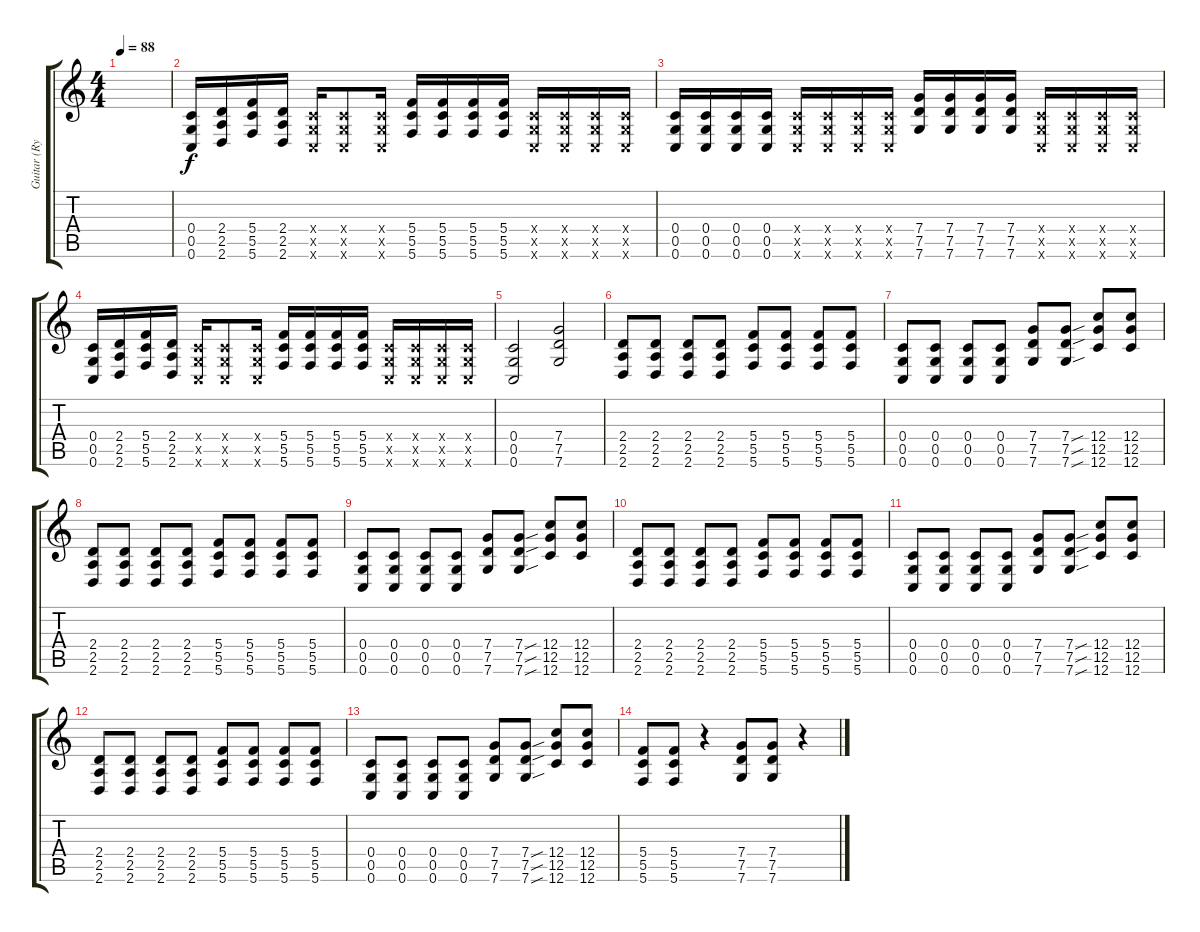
\track ("Guitar (Ryan P.)" "Guitar (Ry") {instrument electricguitarmuted}
\staff {score tabs}
\tuning (D4 A3 F3 C3 G2 C2) {hide}
\ts (4 4)
\tempo 88
\clef g2
\ks c
|
(0.4 0.5 0.6).16{volume 16 instrument distortionguitar} (2.4 2.5 2.6).16 (5.4 5.5 5.6).16 (2.4 2.5 2.6).16 (0.4{x} 0.5{x} 0.6{x}).16 (0.4{x} 0.5{x} 0.6{x}).8 (0.4{x} 0.5{x} 0.6{x}).16 (5.4 5.5 5.6).16 (5.4 5.5 5.6).16 (5.4 5.5 5.6).16 (5.4 5.5 5.6).16 (0.4{x} 0.5{x} 0.6{x}).16 (0.4{x} 0.5{x} 0.6{x}).16 (0.4{x} 0.5{x} 0.6{x}).16 (0.4{x} 0.5{x} 0.6{x}).16 |
(0.4 0.5 0.6).16 (0.4 0.5 0.6).16 (0.4 0.5 0.6).16 (0.4 0.5 0.6).16 (0.4{x} 0.5{x} 0.6{x}).16 (0.4{x} 0.5{x} 0.6{x}).16 (0.4{x} 0.5{x} 0.6{x}).16 (0.4{x} 0.5{x} 0.6{x}).16 (7.4 7.5 7.6).16 (7.4 7.5 7.6).16 (7.4 7.5 7.6).16 (7.4 7.5 7.6).16 (0.4{x} 0.5{x} 0.6{x}).16 (0.4{x} 0.5{x} 0.6{x}).16 (0.4{x} 0.5{x} 0.6{x}).16 (0.4{x} 0.5{x} 0.6{x}).16 |
(0.4 0.5 0.6).16{volume 16 instrument distortionguitar} (2.4 2.5 2.6).16 (5.4 5.5 5.6).16 (2.4 2.5 2.6).16 (0.4{x} 0.5{x} 0.6{x}).16 (0.4{x} 0.5{x} 0.6{x}).8 (0.4{x} 0.5{x} 0.6{x}).16 (5.4 5.5 5.6).16 (5.4 5.5 5.6).16 (5.4 5.5 5.6).16 (5.4 5.5 5.6).16 (0.4{x} 0.5{x} 0.6{x}).16 (0.4{x} 0.5{x} 0.6{x}).16 (0.4{x} 0.5{x} 0.6{x}).16 (0.4{x} 0.5{x} 0.6{x}).16 |
(0.4 0.5 0.6).2 (7.4 7.5 7.6).2 |
(2.4 2.5 2.6).8 (2.4 2.5 2.6).8 (2.4 2.5 2.6).8 (2.4 2.5 2.6).8 (5.4 5.5 5.6).8 (5.4 5.5 5.6).8 (5.4 5.5 5.6).8 (5.4 5.5 5.6).8 |
(0.4 0.5 0.6).8 (0.4 0.5 0.6).8 (0.4 0.5 0.6).8 (0.4 0.5 0.6).8 (7.4 7.5 7.6).8 (7.4{sou} 7.5{sou} 7.6{sou}).8 (12.4 12.5 12.6).8 (12.4 12.5 12.6).8 |
(2.4 2.5 2.6).8 (2.4 2.5 2.6).8 (2.4 2.5 2.6).8 (2.4 2.5 2.6).8 (5.4 5.5 5.6).8 (5.4 5.5 5.6).8 (5.4 5.5 5.6).8 (5.4 5.5 5.6).8 |
(0.4 0.5 0.6).8 (0.4 0.5 0.6).8 (0.4 0.5 0.6).8 (0.4 0.5 0.6).8 (7.4 7.5 7.6).8 (7.4{sou} 7.5{sou} 7.6{sou}).8 (12.4 12.5 12.6).8 (12.4 12.5 12.6).8 |
(2.4 2.5 2.6).8 (2.4 2.5 2.6).8 (2.4 2.5 2.6).8 (2.4 2.5 2.6).8 (5.4 5.5 5.6).8 (5.4 5.5 5.6).8 (5.4 5.5 5.6).8 (5.4 5.5 5.6).8 |
(0.4 0.5 0.6).8 (0.4 0.5 0.6).8 (0.4 0.5 0.6).8 (0.4 0.5 0.6).8 (7.4 7.5 7.6).8 (7.4{sou} 7.5{sou} 7.6{sou}).8 (12.4 12.5 12.6).8 (12.4 12.5 12.6).8 |
(2.4 2.5 2.6).8 (2.4 2.5 2.6).8 (2.4 2.5 2.6).8 (2.4 2.5 2.6).8 (5.4 5.5 5.6).8 (5.4 5.5 5.6).8 (5.4 5.5 5.6).8 (5.4 5.5 5.6).8 |
(0.4 0.5 0.6).8 (0.4 0.5 0.6).8 (0.4 0.5 0.6).8 (0.4 0.5 0.6).8 (7.4 7.5 7.6).8 (7.4{sou} 7.5{sou} 7.6{sou}).8 (12.4 12.5 12.6).8 (12.4 12.5 12.6).8 |
(5.4 5.5 5.6).8 (5.4 5.5 5.6).8 r.4 (7.4 7.5 7.6).8 (7.4 7.5 7.6).8 r.4
